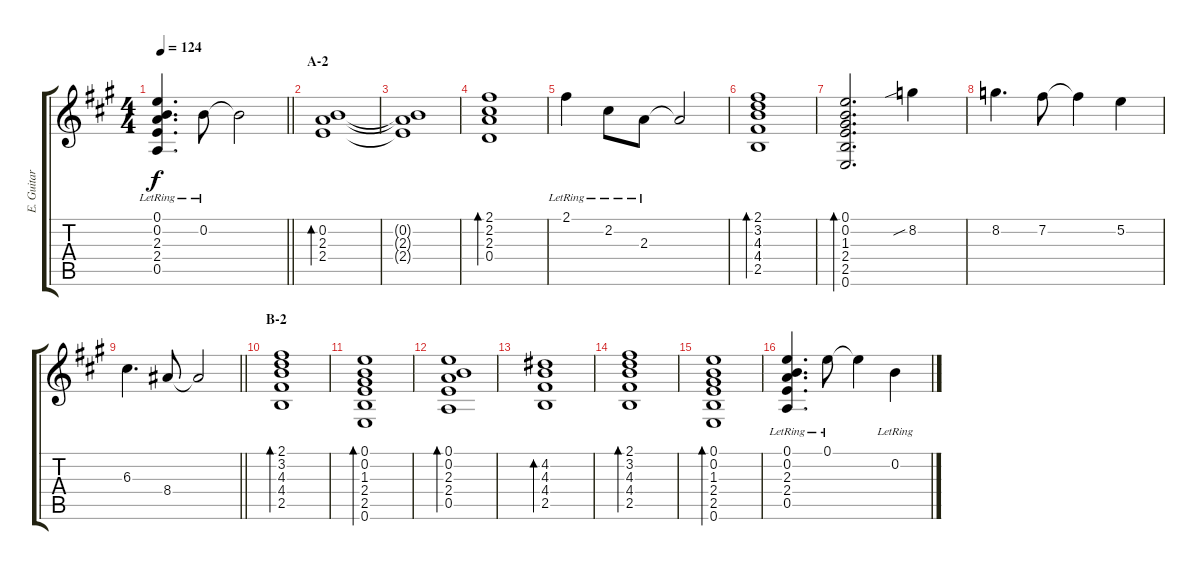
\track ("E. Guitar" "E. Guitar") {instrument electricguitarclean}
\staff {score tabs}
\tuning (E4 B3 G3 D3 A2 E2) {hide}
\ts (4 4)
\tempo 124
\clef g2
\barLineRight lightlight
\ks a
(0.1{lr} 0.2{lr} 2.3{lr} 2.4{lr} 0.5{lr}).4{d dy f} 0.2{lr}.8 0.2{t}.2 |
\section ("" "A-2")
(0.2 2.3 2.4).1{bd 120} |
(0.2{t} 2.3{t} 2.4{t}).1 |
(2.1 2.2 2.3 0.4).1{bd 120} |
2.1{lr}.4 2.2{lr}.8 2.3{lr}.8 2.3{t}.2 |
(2.1 3.2 4.3 4.4 2.5).1{bd 120} |
(0.1 0.2 1.3 2.4 2.5 0.6).2{d bd 120} 8.2{sib}.4 |
8.2.4{d} 7.2.8 7.2{t}.4 5.2.4 |
\barLineRight lightlight
6.3.4{d} 8.4.8 8.4{t}.2 |
\section ("" "B-2")
(2.1 3.2 4.3 4.4 2.5).1{bd 120} |
(0.1 0.2 1.3 2.4 2.5 0.6).1{bd 120} |
(0.1 0.2 2.3 2.4 0.5).1{bd 120} |
(4.2 4.3 4.4 2.5).1{bd 120} |
(2.1 3.2 4.3 4.4 2.5).1{bd 120} |
(0.1 0.2 1.3 2.4 2.5 0.6).1{bd 120} |
(0.1{lr} 0.2{lr} 2.3{lr} 2.4{lr} 0.5{lr}).4{d} 0.1{lr}.8 0.1{t}.4 0.2{lr}.4
